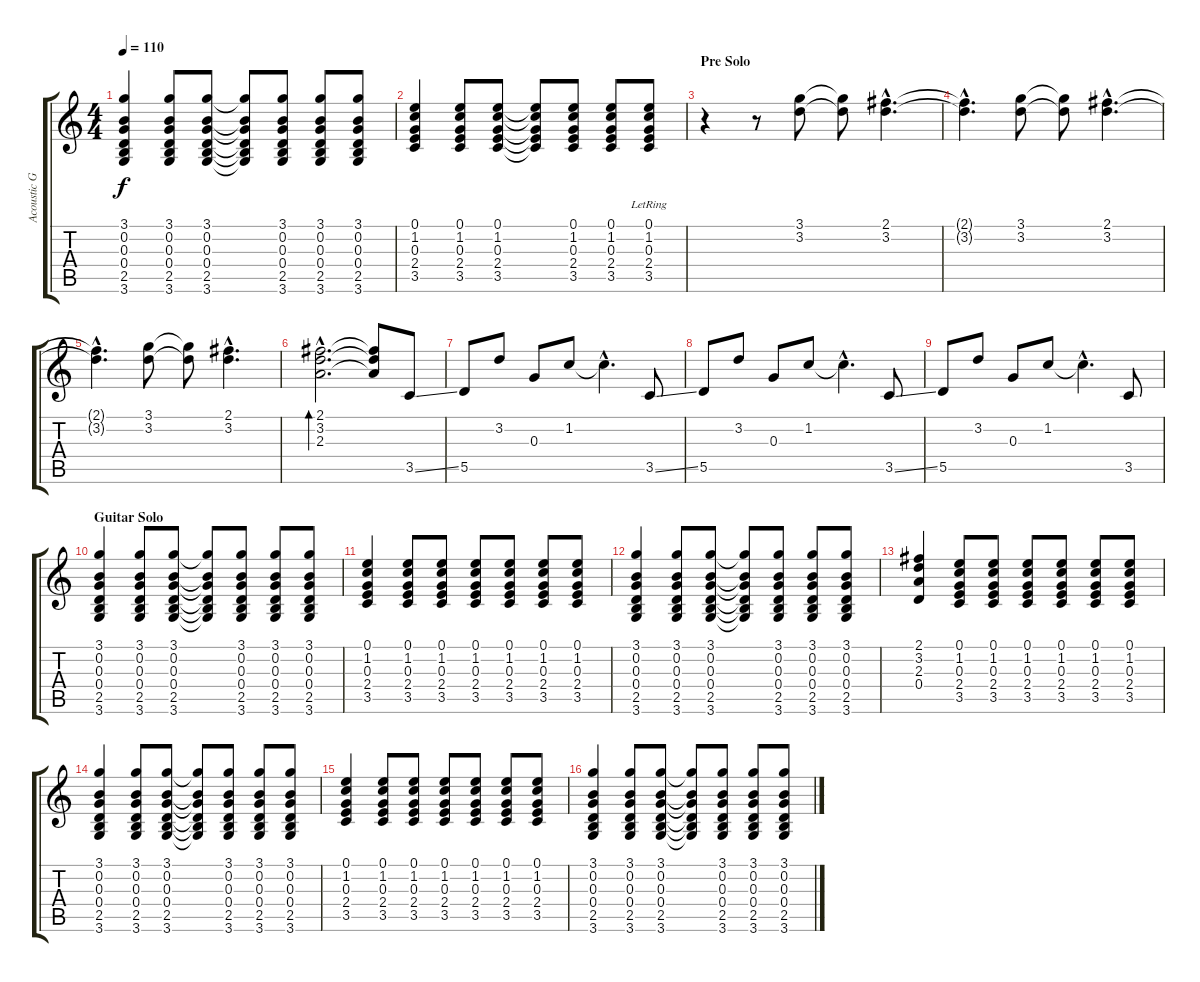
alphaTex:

\track ("Acoustic Guitar - Mick Cripps" "Acoustic G") {instrument acousticguitarsteel}
\staff {score tabs}
\tuning (E4 B3 G3 D3 A2 E2) {hide}
\ts (4 4)
\tempo 110
\clef g2
\ks c
(3.1 0.2 0.3 0.4 2.5 3.6).4{dy f} (3.1 0.2 0.3 0.4 2.5 3.6).8 (3.1 0.2 0.3 0.4 2.5 3.6).8 (3.1{t} 0.2{t} 0.3{t} 0.4{t} 2.5{t} 3.6{t}).8 (3.1 0.2 0.3 0.4 2.5 3.6).8 (3.1 0.2 0.3 0.4 2.5 3.6).8 (3.1 0.2 0.3 0.4 2.5 3.6).8 |
(0.1 1.2 0.3 2.4 3.5).4 (0.1 1.2 0.3 2.4 3.5).8 (0.1 1.2 0.3 2.4 3.5).8 (0.1{t} 1.2{t} 0.3{t} 2.4{t} 3.5{t}).8 (0.1 1.2 0.3 2.4 3.5).8 (0.1 1.2 0.3 2.4 3.5).8 (0.1 1.2{lr} 0.3{lr} 2.4{lr} 3.5{lr}).8 |
\section ("" "Pre Solo")
r.4 r.8 (3.1 3.2).8 (3.1{t} 3.2{t}).8 (2.1{hac} 3.2{hac}).4{d} |
(2.1{hac t} 3.2{hac t}).4{d} (3.1 3.2).8 (3.1{t} 3.2{t}).8 (2.1{hac} 3.2{hac}).4{d} |
(2.1{hac t} 3.2{hac t}).4{d} (3.1 3.2).8 (3.1{t} 3.2{t}).8 (2.1{hac} 3.2{hac}).4{d} |
(2.1{hac} 3.2{hac} 2.3{hac}).2{d bd 120} (2.1{t} 3.2{t} 2.3{t}).8 3.5{ss}.8 |
5.5.8 3.2.8 0.3.8 1.2.8 1.2{hac t}.4{d} 3.5{ss}.8 |
5.5.8 3.2.8 0.3.8 1.2.8 1.2{hac t}.4{d} 3.5{ss}.8 |
5.5.8 3.2.8 0.3.8 1.2.8 1.2{hac t}.4{d} 3.5.8 |
\section ("" "Guitar Solo")
(3.1 0.2 0.3 0.4 2.5 3.6).4 (3.1 0.2 0.3 0.4 2.5 3.6).8 (3.1 0.2 0.3 0.4 2.5 3.6).8 (3.1{t} 0.2{t} 0.3{t} 0.4{t} 2.5{t} 3.6{t}).8 (3.1 0.2 0.3 0.4 2.5 3.6).8 (3.1 0.2 0.3 0.4 2.5 3.6).8 (3.1 0.2 0.3 0.4 2.5 3.6).8 |
(0.1 1.2 0.3 2.4 3.5).4 (0.1 1.2 0.3 2.4 3.5).8 (0.1 1.2 0.3 2.4 3.5).8 (0.1 1.2 0.3 2.4 3.5).8 (0.1 1.2 0.3 2.4 3.5).8 (0.1 1.2 0.3 2.4 3.5).8 (0.1 1.2 0.3 2.4 3.5).8 |
(3.1 0.2 0.3 0.4 2.5 3.6).4 (3.1 0.2 0.3 0.4 2.5 3.6).8 (3.1 0.2 0.3 0.4 2.5 3.6).8 (3.1{t} 0.2{t} 0.3{t} 0.4{t} 2.5{t} 3.6{t}).8 (3.1 0.2 0.3 0.4 2.5 3.6).8 (3.1 0.2 0.3 0.4 2.5 3.6).8 (3.1 0.2 0.3 0.4 2.5 3.6).8 |
(2.1 3.2 2.3 0.4).4 (0.1 1.2 0.3 2.4 3.5).8 (0.1 1.2 0.3 2.4 3.5).8 (0.1 1.2 0.3 2.4 3.5).8 (0.1 1.2 0.3 2.4 3.5).8 (0.1 1.2 0.3 2.4 3.5).8 (0.1 1.2 0.3 2.4 3.5).8 |
(3.1 0.2 0.3 0.4 2.5 3.6).4 (3.1 0.2 0.3 0.4 2.5 3.6).8 (3.1 0.2 0.3 0.4 2.5 3.6).8 (3.1{t} 0.2{t} 0.3{t} 0.4{t} 2.5{t} 3.6{t}).8 (3.1 0.2 0.3 0.4 2.5 3.6).8 (3.1 0.2 0.3 0.4 2.5 3.6).8 (3.1 0.2 0.3 0.4 2.5 3.6).8 |
(0.1 1.2 0.3 2.4 3.5).4 (0.1 1.2 0.3 2.4 3.5).8 (0.1 1.2 0.3 2.4 3.5).8 (0.1 1.2 0.3 2.4 3.5).8 (0.1 1.2 0.3 2.4 3.5).8 (0.1 1.2 0.3 2.4 3.5).8 (0.1 1.2 0.3 2.4 3.5).8 |
(3.1 0.2 0.3 0.4 2.5 3.6).4 (3.1 0.2 0.3 0.4 2.5 3.6).8 (3.1 0.2 0.3 0.4 2.5 3.6).8 (3.1{t} 0.2{t} 0.3{t} 0.4{t} 2.5{t} 3.6{t}).8 (3.1 0.2 0.3 0.4 2.5 3.6).8 (3.1 0.2 0.3 0.4 2.5 3.6).8 (3.1 0.2 0.3 0.4 2.5 3.6).8
